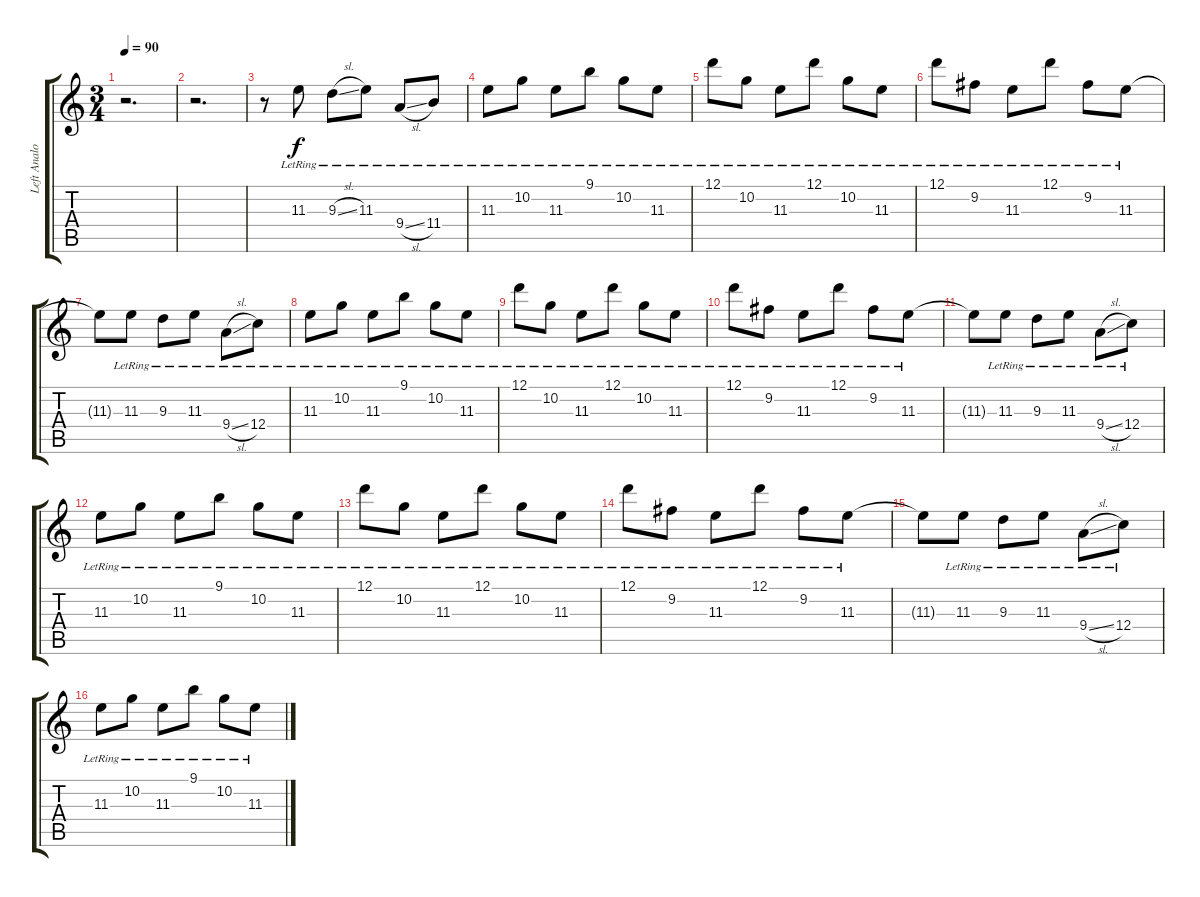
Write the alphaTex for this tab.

\track ("Left Analog Stick" "Left Analo") {instrument distortionguitar}
\staff {score tabs}
\tuning (D4 A3 F3 C3 G2 C2) {hide}
\ts (3 4)
\tempo 90
\clef g2
\ks c
r.2{d dy f} |
r.2{d} |
r.8{volume 11 instrument electricguitarjazz} 11.3{lr}.8 9.3{sl lr}.8 11.3{lr}.8 9.4{sl lr}.8 11.4{lr}.8 |
11.3{lr}.8 10.2{lr}.8 11.3{lr}.8 9.1{lr}.8 10.2{lr}.8 11.3{lr}.8 |
12.1{lr}.8 10.2{lr}.8 11.3{lr}.8 12.1{lr}.8 10.2{lr}.8 11.3{lr}.8 |
12.1{lr}.8 9.2{lr}.8 11.3{lr}.8 12.1{lr}.8 9.2{lr}.8 11.3{lr}.8 |
11.3{t}.8 11.3{lr}.8 9.3{lr}.8 11.3{lr}.8 9.4{sl lr}.8 12.4{lr}.8 |
11.3{lr}.8 10.2{lr}.8 11.3{lr}.8 9.1{lr}.8 10.2{lr}.8 11.3{lr}.8 |
12.1{lr}.8 10.2{lr}.8 11.3{lr}.8 12.1{lr}.8 10.2{lr}.8 11.3{lr}.8 |
12.1{lr}.8 9.2{lr}.8 11.3{lr}.8 12.1{lr}.8 9.2{lr}.8 11.3{lr}.8 |
11.3{t}.8 11.3{lr}.8 9.3{lr}.8 11.3{lr}.8 9.4{sl lr}.8 12.4{lr}.8 |
11.3{lr}.8 10.2{lr}.8 11.3{lr}.8 9.1{lr}.8 10.2{lr}.8 11.3{lr}.8 |
12.1{lr}.8 10.2{lr}.8 11.3{lr}.8 12.1{lr}.8 10.2{lr}.8 11.3{lr}.8 |
12.1{lr}.8 9.2{lr}.8 11.3{lr}.8 12.1{lr}.8 9.2{lr}.8 11.3{lr}.8 |
11.3{t}.8 11.3{lr}.8 9.3{lr}.8 11.3{lr}.8 9.4{sl lr}.8 12.4{lr}.8 |
11.3{lr}.8 10.2{lr}.8 11.3{lr}.8 9.1{lr}.8 10.2{lr}.8 11.3{lr}.8
